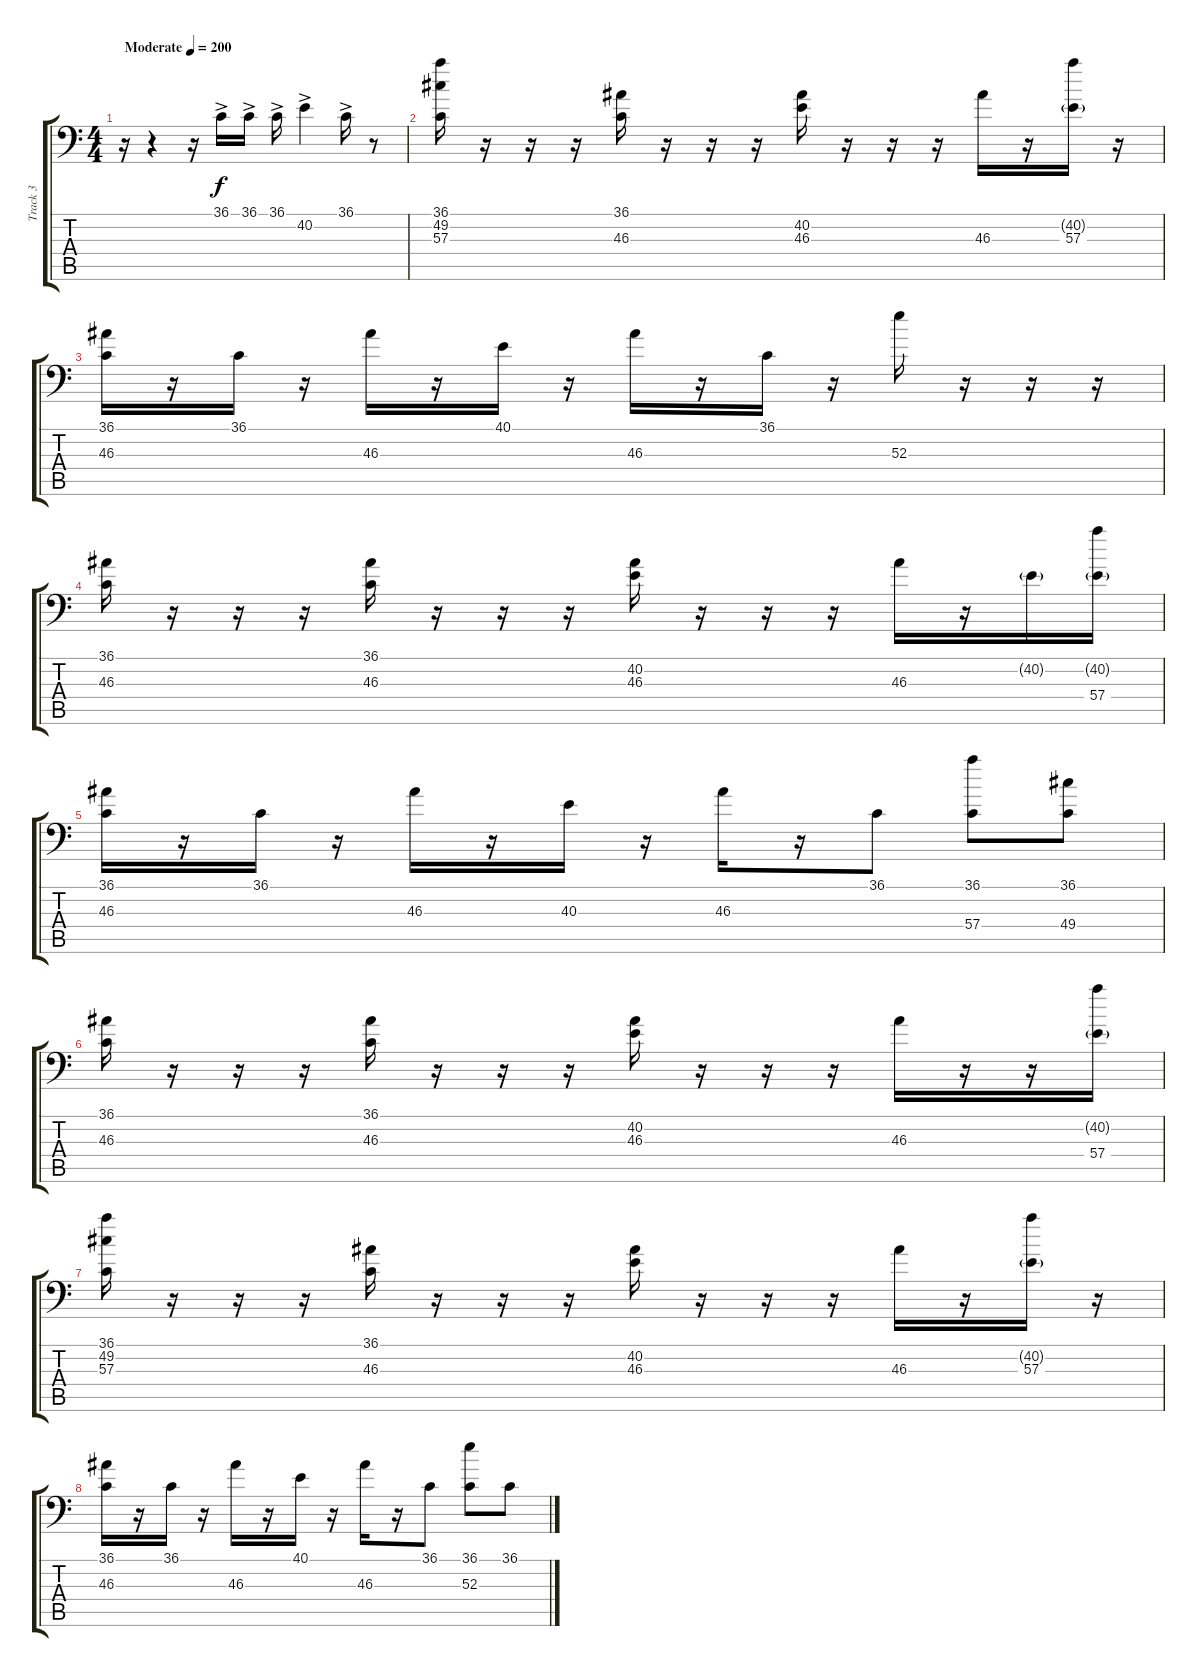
\track ("Track 3" "Track 3") {instrument acousticgrandpiano}
\staff {score tabs}
\tuning (C-1 C-1 C-1 C-1 C-1 C-1) {hide}
\ts (4 4)
\tempo (200 "Moderate")
\clef f4
\ks c
r.16{dy f instrument acousticgrandpiano} r.4 r.16 36.1{ac}.16 36.1{ac}.16 36.1{ac}.16 40.2{ac}.4 36.1{ac}.16 r.8 |
(36.1 49.2 57.3).16 r.16 r.16 r.16 (36.1 46.3).16 r.16 r.16 r.16 (40.2 46.3).16 r.16 r.16 r.16 46.3.16 r.16 (40.2{g} 57.3).16 r.16 |
(36.1 46.3).16 r.16 36.1.16 r.16 46.3.16 r.16 40.1.16 r.16 46.3.16 r.16 36.1.16 r.16 52.3.16 r.16 r.16 r.16 |
(36.1 46.3).16 r.16 r.16 r.16 (36.1 46.3).16 r.16 r.16 r.16 (40.2 46.3).16 r.16 r.16 r.16 46.3.16 r.16 40.2{g}.16 (40.2{g} 57.4).16 |
(36.1 46.3).16 r.16 36.1.16 r.16 46.3.16 r.16 40.3.16 r.16 46.3.16 r.16 36.1.8 (36.1 57.4).8 (36.1 49.4).8 |
(36.1 46.3).16 r.16 r.16 r.16 (36.1 46.3).16 r.16 r.16 r.16 (40.2 46.3).16 r.16 r.16 r.16 46.3.16 r.16 r.16 (40.2{g} 57.4).16 |
(36.1 49.2 57.3).16 r.16 r.16 r.16 (36.1 46.3).16 r.16 r.16 r.16 (40.2 46.3).16 r.16 r.16 r.16 46.3.16 r.16 (40.2{g} 57.3).16 r.16 |
(36.1 46.3).16 r.16 36.1.16 r.16 46.3.16 r.16 40.1.16 r.16 46.3.16 r.16 36.1.8 (36.1 52.3).8 36.1.8
